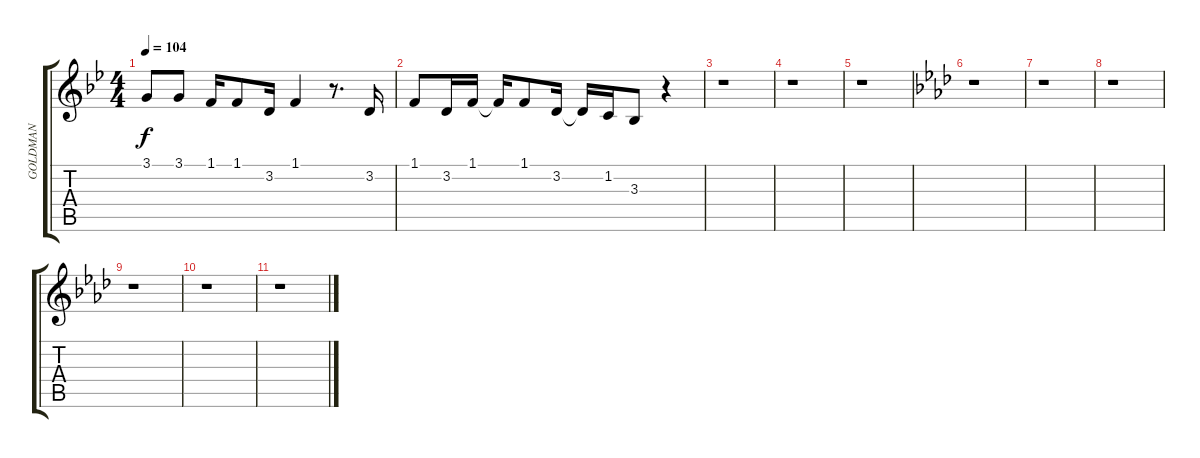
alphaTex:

\track ("GOLDMAN" "GOLDMAN") {instrument accordion}
\staff {score tabs}
\tuning (E4 B3 G3 D3 A2 E2) {hide}
\ts (4 4)
\tempo 104
\clef g2
\ks bb
3.1.8{dy f} 3.1.8 1.1.16 1.1.8 3.2.16 1.1.4 r.8{d} 3.2.16 |
1.1.8 3.2.16 1.1.16 1.1{t}.16 1.1.8 3.2.16 3.2{t}.16 1.2.16 3.3.8 r.4 |
r.1 |
r.1 |
r.1 |
\ks ab
r.1 |
r.1 |
r.1 |
r.1 |
r.1 |
r.1
